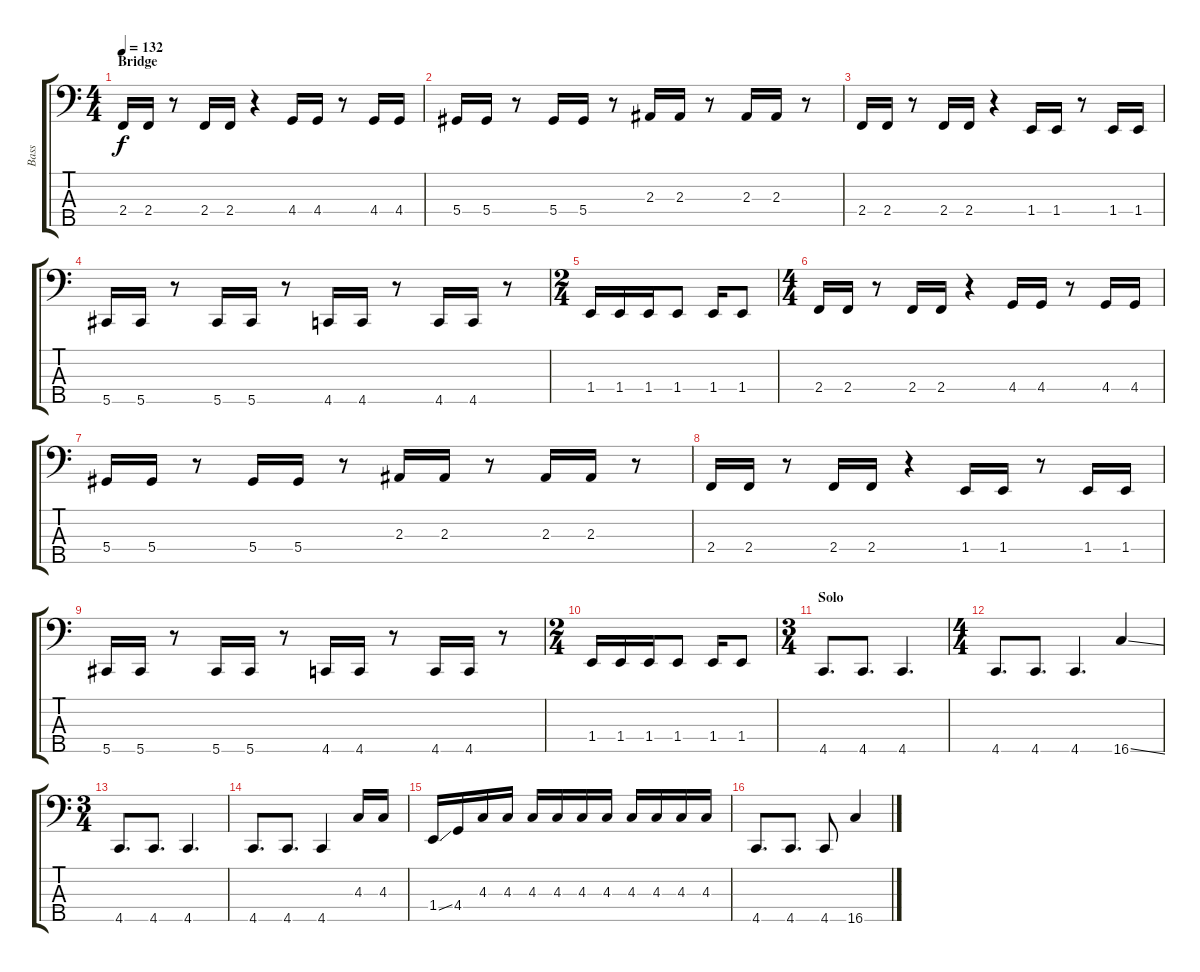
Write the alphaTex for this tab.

\track ("Bass" "Bass") {instrument electricbasspick}
\staff {score tabs}
\tuning (Gb2 Db2 Ab1 Eb1 Ab0) {hide}
\ts (4 4)
\section ("" "Bridge")
\tempo 132
\clef f4
\ks c
2.4.16{dy f} 2.4.16 r.8 2.4.16 2.4.16 r.4 4.4.16 4.4.16 r.8 4.4.16 4.4.16 |
5.4.16 5.4.16 r.8 5.4.16 5.4.16 r.8 2.3.16 2.3.16 r.8 2.3.16 2.3.16 r.8 |
2.4.16 2.4.16 r.8 2.4.16 2.4.16 r.4 1.4.16 1.4.16 r.8 1.4.16 1.4.16 |
5.5.16 5.5.16 r.8 5.5.16 5.5.16 r.8 4.5.16 4.5.16 r.8 4.5.16 4.5.16 r.8 |
\ts (2 4)
1.4.16 1.4.16 1.4.16 1.4.8 1.4.16 1.4.8 |
\ts (4 4)
2.4.16 2.4.16 r.8 2.4.16 2.4.16 r.4 4.4.16 4.4.16 r.8 4.4.16 4.4.16 |
5.4.16 5.4.16 r.8 5.4.16 5.4.16 r.8 2.3.16 2.3.16 r.8 2.3.16 2.3.16 r.8 |
2.4.16 2.4.16 r.8 2.4.16 2.4.16 r.4 1.4.16 1.4.16 r.8 1.4.16 1.4.16 |
5.5.16 5.5.16 r.8 5.5.16 5.5.16 r.8 4.5.16 4.5.16 r.8 4.5.16 4.5.16 r.8 |
\ts (2 4)
1.4.16 1.4.16 1.4.16 1.4.8 1.4.16 1.4.8 |
\ts (3 4)
\section ("" "Solo")
4.5.8{d} 4.5.8{d} 4.5.4{d} |
\ts (4 4)
4.5.8{d} 4.5.8{d} 4.5.4{d} 16.5{ss}.4 |
\ts (3 4)
4.5.8{d} 4.5.8{d} 4.5.4{d} |
4.5.8{d} 4.5.8{d} 4.5.4 4.3.16 4.3.16 |
1.4{ss}.16 4.4.16 4.3.16 4.3.16 4.3.16 4.3.16 4.3.16 4.3.16 4.3.16 4.3.16 4.3.16 4.3.16 |
4.5.8{d} 4.5.8{d} 4.5.8 16.5{ss}.4
